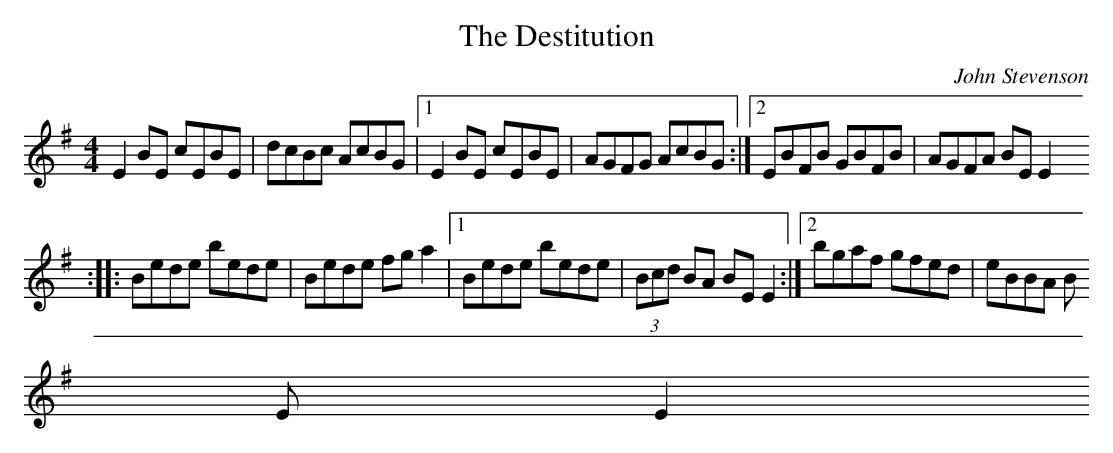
X:1
T:The Destitution
M:4/4
L:1/8
C:John Stevenson
K:Em
E2BE cEBE | dcBc AcBG |1 E2BE cEBE | AGFG AcBG :|2 EBFB GBFB | AGFA BEE2
::\
Bede bede | Bede fga2 |1Bede bede | (3Bcd BA BEE2 :|2 bgaf gfed | eBBA B
EE2
:|
